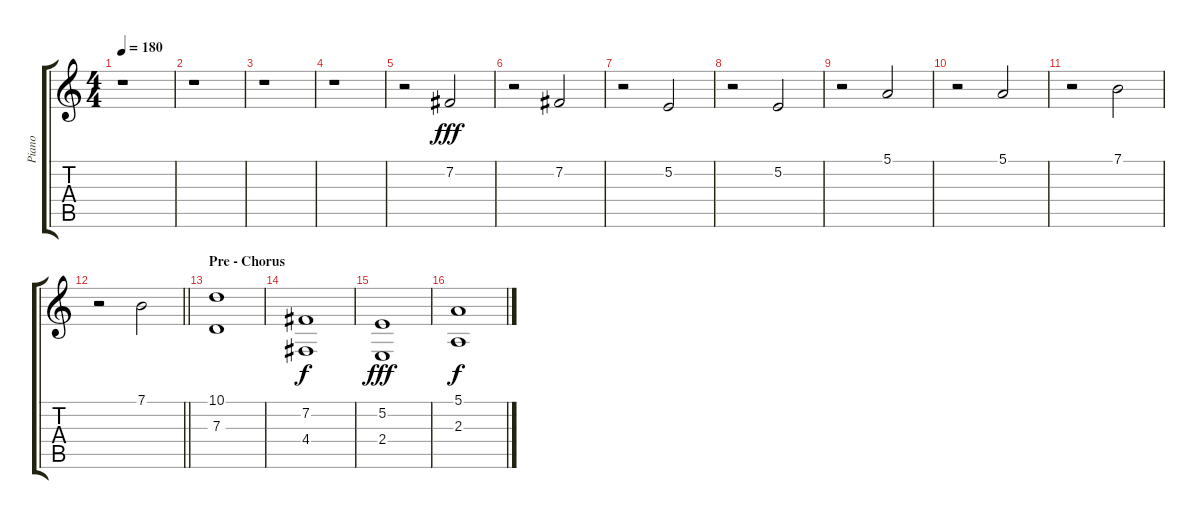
\track ("Piano" "Piano") {instrument brightacousticpiano}
\staff {score tabs}
\tuning (E4 B3 G3 D3 A2 E2) {hide}
\ts (4 4)
\tempo 180
\clef g2
\ks c
r.1{dy f} |
r.1 |
r.1 |
r.1 |
r.2 7.2.2{dy fff} |
r.2 7.2.2 |
r.2 5.2.2 |
r.2 5.2.2 |
r.2 5.1.2 |
r.2 5.1.2 |
r.2 7.1.2 |
\barLineRight lightlight
r.2 7.1.2 |
\section ("" "Pre - Chorus")
(10.1 7.3).1 |
(7.2 4.4).1{dy f} |
(5.2 2.4).1{dy fff} |
(5.1 2.3).1{dy f}
